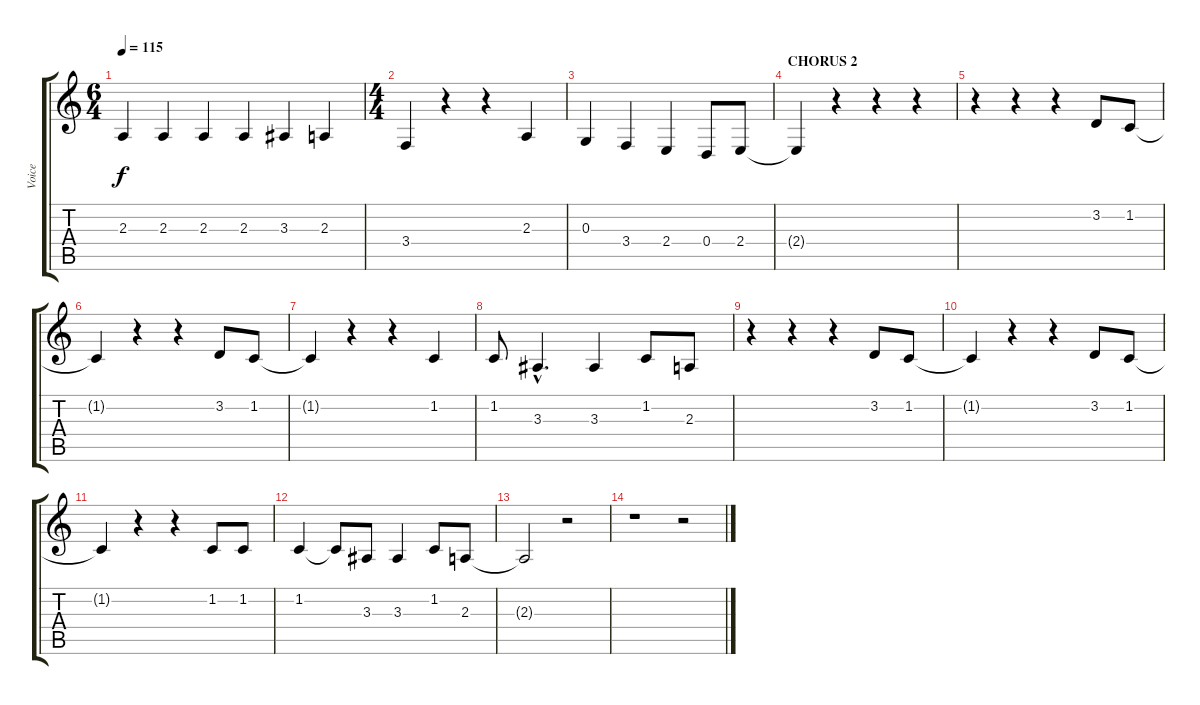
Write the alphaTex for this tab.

\track ("Voice" "Voice") {instrument altosax}
\staff {score tabs}
\tuning (E4 B3 G3 D3 A2 E2) {hide}
\ts (6 4)
\tempo 115
\clef g2
\ks c
2.3.4{dy f} 2.3.4 2.3.4 2.3.4 3.3.4 2.3.4 |
\ts (4 4)
3.4.4 r.4 r.4 2.3.4 |
0.3.4 3.4.4 2.4.4 0.4.8 2.4.8 |
\section ("" "CHORUS 2")
2.4{t}.4 r.4 r.4 r.4 |
r.4 r.4 r.4 3.2.8 1.2.8 |
1.2{t}.4 r.4 r.4 3.2.8 1.2.8 |
1.2{t}.4 r.4 r.4 1.2.4 |
1.2.8 3.3{hac}.4{d} 3.3.4 1.2.8 2.3.8 |
r.4 r.4 r.4 3.2.8 1.2.8 |
1.2{t}.4 r.4 r.4 3.2.8 1.2.8 |
1.2{t}.4 r.4 r.4 1.2.8 1.2.8 |
1.2.4 1.2{t}.8 3.3.8 3.3.4 1.2.8 2.3.8 |
2.3{t}.2 r.2 |
r.1 r.2
